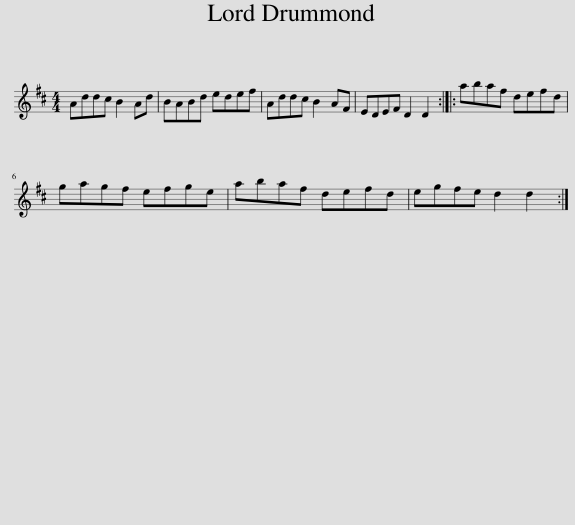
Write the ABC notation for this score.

X:1
L:1/8
M:4/4
I:linebreak $
K:D
V:1 treble
V:1
 Addc B2 Ad | BABd edef | Addc B2 AF | EDEF D2 D2 :: abaf defd |$ %5
 gagf efge | abaf defd | egfe d2 d2 :| %8
